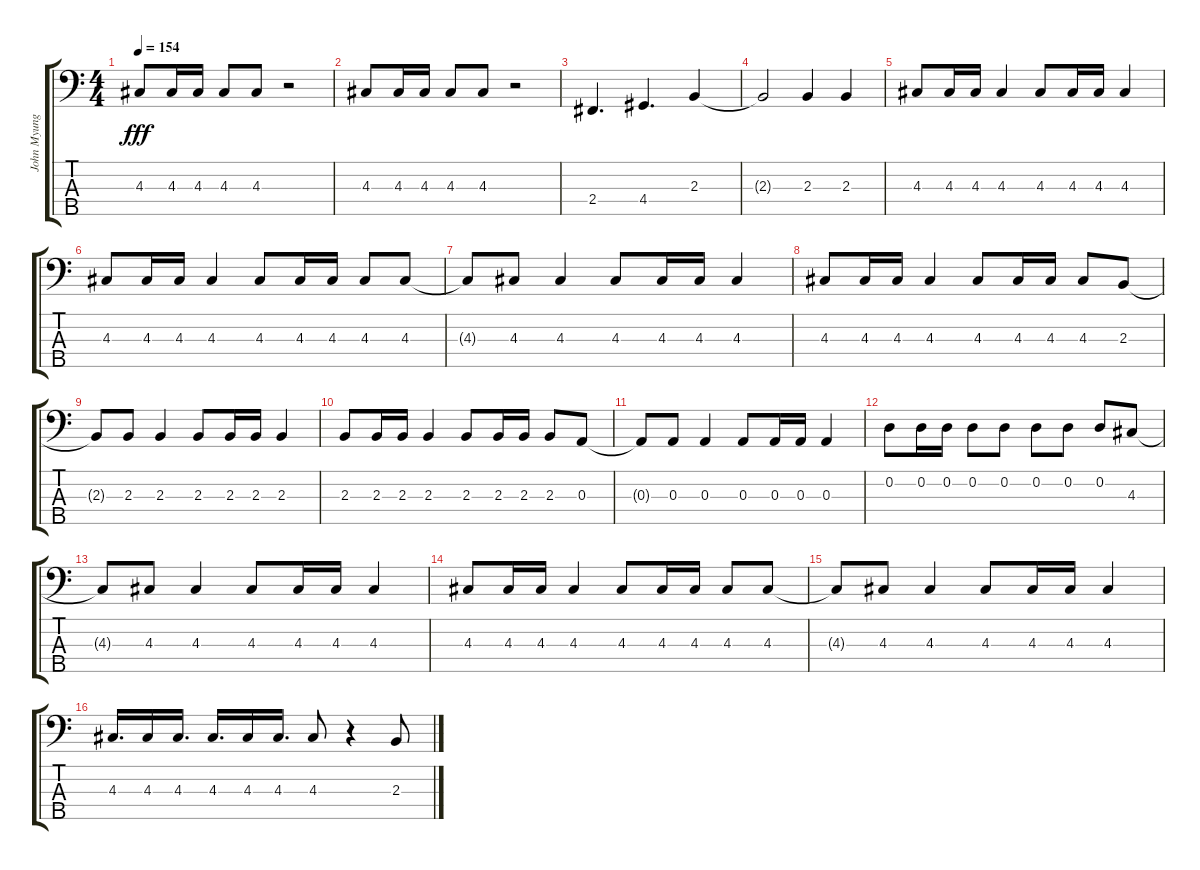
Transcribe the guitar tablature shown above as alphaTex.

\track ("John Myung" "John Myung") {instrument electricbassfinger}
\staff {score tabs}
\tuning (G2 D2 A1 E1 B0) {hide}
\ts (4 4)
\tempo 154
\clef f4
\ks c
4.3.8{dy fff} 4.3.16 4.3.16 4.3.8 4.3.8 r.2 |
4.3.8 4.3.16 4.3.16 4.3.8 4.3.8 r.2 |
2.4.4{d} 4.4.4{d} 2.3.4 |
2.3{t}.2 2.3.4 2.3.4 |
4.3.8 4.3.16 4.3.16 4.3.4 4.3.8 4.3.16 4.3.16 4.3.4 |
4.3.8 4.3.16 4.3.16 4.3.4 4.3.8 4.3.16 4.3.16 4.3.8 4.3.8 |
4.3{t}.8 4.3.8 4.3.4 4.3.8 4.3.16 4.3.16 4.3.4 |
4.3.8 4.3.16 4.3.16 4.3.4 4.3.8 4.3.16 4.3.16 4.3.8 2.3.8 |
2.3{t}.8 2.3.8 2.3.4 2.3.8 2.3.16 2.3.16 2.3.4 |
2.3.8 2.3.16 2.3.16 2.3.4 2.3.8 2.3.16 2.3.16 2.3.8 0.3.8 |
0.3{t}.8 0.3.8 0.3.4 0.3.8 0.3.16 0.3.16 0.3.4 |
0.2.8 0.2.16 0.2.16 0.2.8 0.2.8 0.2.8 0.2.8 0.2.8 4.3.8 |
4.3{t}.8 4.3.8 4.3.4 4.3.8 4.3.16 4.3.16 4.3.4 |
4.3.8 4.3.16 4.3.16 4.3.4 4.3.8 4.3.16 4.3.16 4.3.8 4.3.8 |
4.3{t}.8 4.3.8 4.3.4 4.3.8 4.3.16 4.3.16 4.3.4 |
4.3.16{d} 4.3.16 4.3.16{d} 4.3.16{d} 4.3.16 4.3.16{d} 4.3.8 r.4 2.3.8
